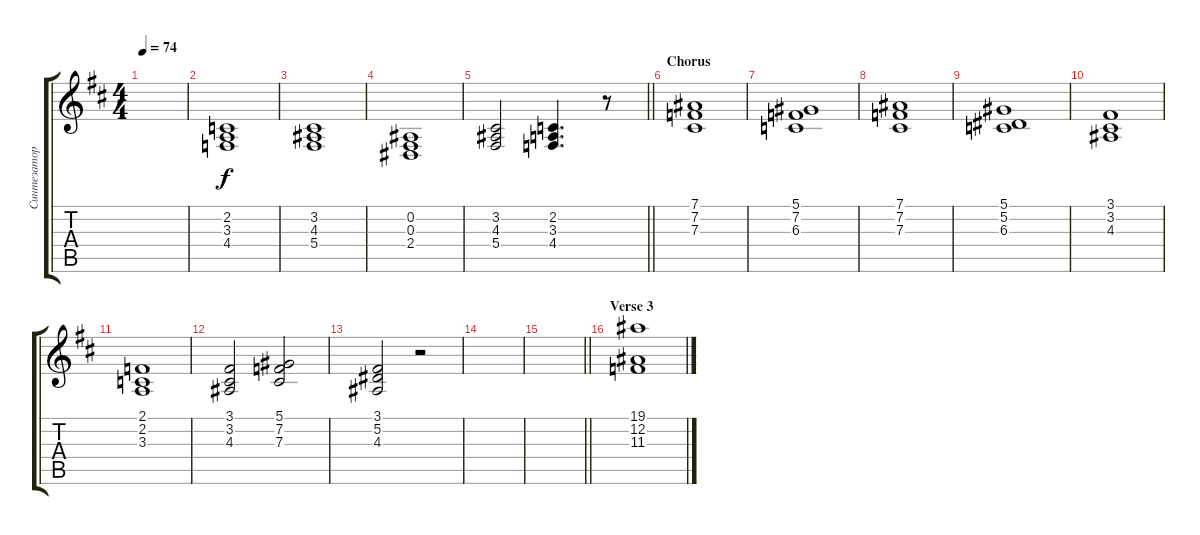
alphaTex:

\track ("Синтезатор 2" "Синтезатор") {instrument stringensemble2}
\staff {score tabs}
\tuning (Eb4 Bb3 Gb3 Db3 Ab2 Eb2) {hide}
\ts (4 4)
\tempo 74
\clef g2
\ks bminor
|
(2.2 3.3 4.4).1 |
(3.2 4.3 5.4).1 |
(0.2 0.3 2.4).1 |
\barLineRight lightlight
(3.2 4.3 5.4).2 (2.2 3.3 4.4).4{d} r.8 |
\section ("" "Chorus")
(7.1 7.2 7.3).1 |
(5.1 7.2 6.3).1 |
(7.1 7.2 7.3).1 |
(5.1 5.2 6.3).1 |
(3.1 3.2 4.3).1 |
(2.1 2.2 3.3).1 |
(3.1 3.2 4.3).2 (5.1 7.2 7.3).2 |
(3.1 5.2 4.3).2 r.2 |
|
\barLineRight lightlight
|
\section ("" "Verse 3")
(19.1 12.2 11.3).1
